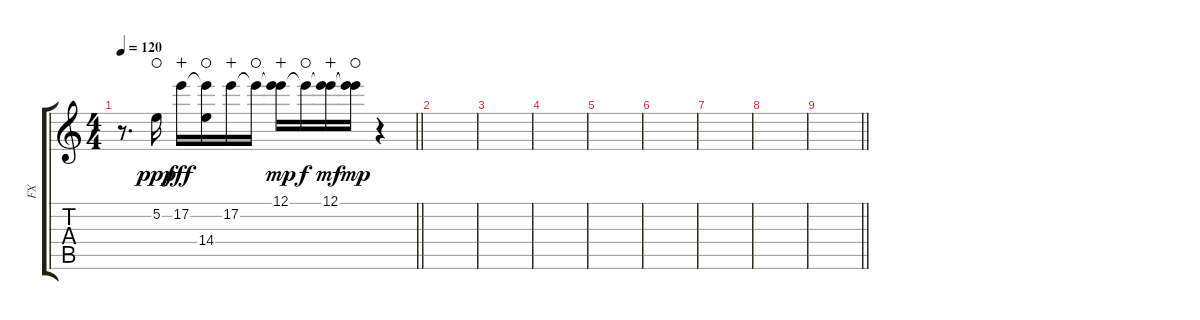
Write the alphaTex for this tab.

\track ("FX" "FX") {instrument overdrivenguitar}
\staff {score tabs}
\tuning (E4 B3 G3 D3 A2 E2) {hide}
\ts (4 4)
\tempo 120
\clef g2
\barLineRight lightlight
\ks c
r.8{d dy mp} 5.2.16{dy ppp waho} 17.2.16{dy fff wahc} (17.2{t} 14.4).16{waho} 17.2.16{wahc} 17.2{t}.16{waho} (12.1 17.2{t}).16{dy mp wahc} 17.2{t}.16{dy f waho} (12.1 17.2{t}).16{dy mf wahc} (12.1{t} 17.2{t}).16{dy mp waho} r.4 |
|
|
|
|
|
|
|
\barLineRight lightlight
